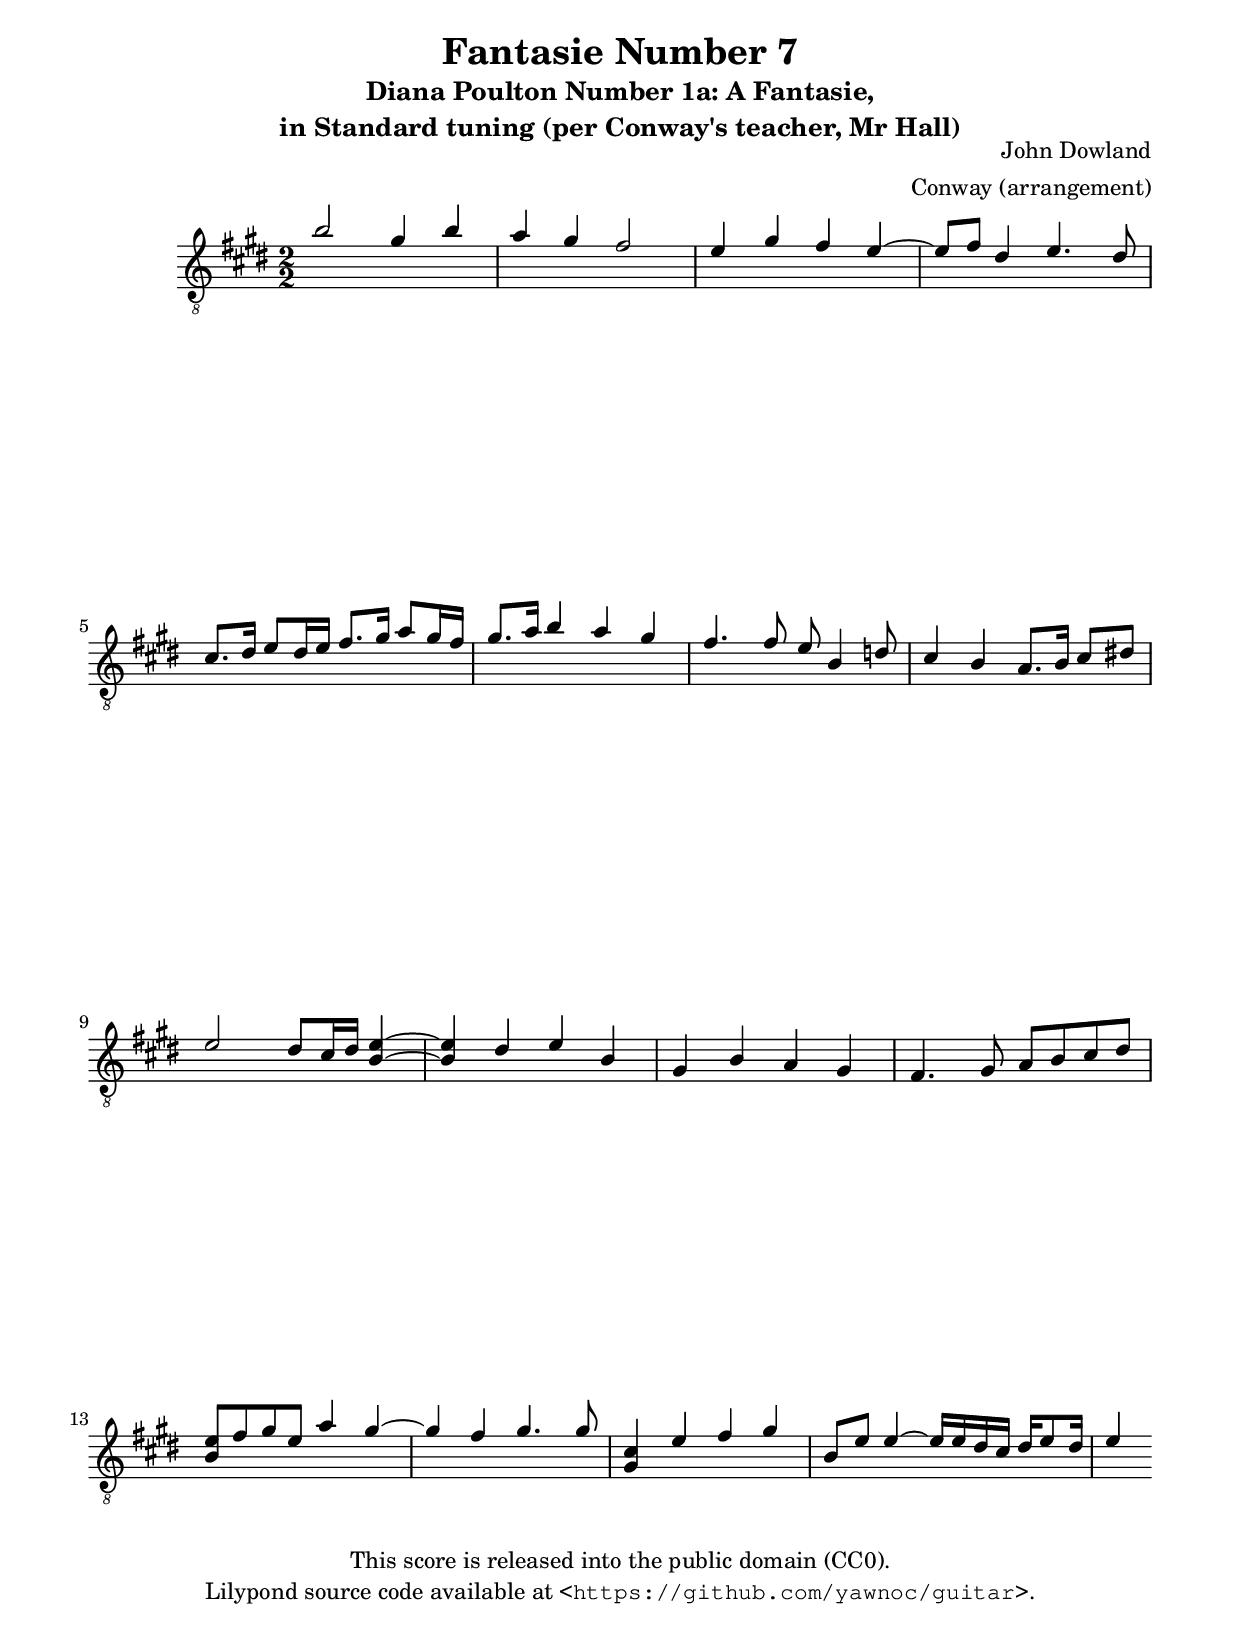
\version "2.18.2"


%%%%%%%%%%%%%%%%%%%%%%%%%%%%%%%%%%%%%%%%%%%%%%%%%%%%%%%%%%%%%%%%
% General
%%%%%%%%%%%%%%%%%%%%%%%%%%%%%%%%%%%%%%%%%%%%%%%%%%%%%%%%%%%%%%%%

\paper {
  top-margin = 1.5\cm
  left-margin = 1.5\cm
  right-margin = 1.5\cm
  bottom-margin = 1.5\cm
  ragged-last-bottom = ##f
  footnote-separator-markup = \markup { \vspace #1.5 }
}

globalSettings = {
  \accidentalStyle modern
  \compressFullBarRests
  \mergeDifferentlyHeadedOn
  \mergeDifferentlyDottedOn
  \numericTimeSignature
  \pointAndClickOff
  \override TextScript.extra-offset = #'(0 . 0.7)
  \override Score.FootnoteItem.annotation-line = ##f
}

origin-url = "https://github.com/yawnoc/guitar"

\header {
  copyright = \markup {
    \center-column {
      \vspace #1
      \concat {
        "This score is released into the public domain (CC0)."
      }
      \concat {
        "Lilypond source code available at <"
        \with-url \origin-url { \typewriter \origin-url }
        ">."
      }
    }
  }
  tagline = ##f
}

triplet = #(define-music-function
  (parser location music) (ly:music?)
  #{
    \tuplet 3/2 { $music }
  #}
)

tripletDuple = #(define-music-function
  (parser location music) (ly:music?)
  #{
    \tuplet 6/4 { $music }
  #}
)

overrideBeamedStemLengths = #(define-scheme-function
  (parser location lengths) (list?)
  #{
    \override Stem.details.beamed-lengths = $lengths
  #}
)
revertBeamedStemLengths = { \revert Stem.details.beamed-lengths }

overrideBeamVerticalPositions = #(define-scheme-function
  (parser location positions) (pair?)
  #{
    \override Beam.positions = $positions
  #}
)

%%%%%%%%%%%%%%%%%%%%%%%%%%%%%%%%%%%%%%%%%%%%%%%%%%%%%%%%%%%%%%%%
% Semantic bar lines
%%%%%%%%%%%%%%%%%%%%%%%%%%%%%%%%%%%%%%%%%%%%%%%%%%%%%%%%%%%%%%%%

barLineGoto = { \bar "||" }
barLineKeyChange = { \bar "||" }
barLineEnd = { \bar "|." }

%%%%%%%%%%%%%%%%%%%%%%%%%%%%%%%%%%%%%%%%%%%%%%%%%%%%%%%%%%%%%%%%
% Guitar notation
%%%%%%%%%%%%%%%%%%%%%%%%%%%%%%%%%%%%%%%%%%%%%%%%%%%%%%%%%%%%%%%%

stringNumbersAbove = { \set stringNumberOrientations = #'(up) }
stringNumbersBelow = { \set stringNumberOrientations = #'(down) }

fingeringAbove = { \set fingeringOrientations = #'(up) }
fingeringBelow = { \set fingeringOrientations = #'(down) }
fingeringAleft = { \set fingeringOrientations = #'(left) }
fingeringAright = { \set fingeringOrientations = #'(right) }

startGraceMusic = {
  <>(
  \override Fingering.font-size = -6
}
stopGraceMusic = {
  \revert Fingering.font-size
  <>)
}

overrideHorizontalShift = #(define-scheme-function
  (parser location distance) (number?)
  #{
    \override NoteColumn.force-hshift = $distance
  #}
)
revertHorizontalShift = { \revert NoteColumn.force-hshift }

barreSpan = #(define-music-function
  (parser location label offsetPair music)
  (string? (pair? (cons 0 0)) ly:music?)
  (let
    (
      (elements (extract-named-music music '(NoteEvent EventChord)))
    )
    (if
      (pair? elements)
      (let
        (
          (first-element (first elements))
          (last-element (last elements))
        )
        (set!
          (ly:music-property first-element 'articulations)
          (cons
            (make-music 'TextSpanEvent 'span-direction -1)
            (ly:music-property first-element 'articulations)
          )
        )
        (set!
          (ly:music-property last-element 'articulations)
          (cons
            (make-music 'TextSpanEvent 'span-direction 1)
            (ly:music-property last-element 'articulations)
          )
        )
      )
    )
  )
  #{
    \once \override TextSpanner.font-shape = #'upright
    \once \override TextSpanner.style = #'line
    \once \override TextSpanner.extra-offset = #offsetPair
    \once \override TextSpanner.bound-details = #`(
      (left
        (text . ,#{ \markup { \raise #-0.7 { #label \hspace #0.7 }} #})
        (Y . 0)
        (padding . -0.8)
        (attach-dir . -2)
      )
      (right
        (text . ,#{ \markup { \draw-line #'(0 . -1.3) } #}) ;; draw hook
        (Y . 0)
        (padding . -0.5)
        (attach-dir . 2)
      )
    )
    \once \override TextSpanner #'after-line-breaking = #(lambda (grob)
      (let*
        (
          (originalGrob (ly:grob-original grob))
          (splitGrobs (ly:spanner-broken-into originalGrob))
        )
        (if
          (and
            (>= (length splitGrobs) 2)
            (not (eq? (car (last-pair splitGrobs)) grob))
          )
          (begin
            (ly:grob-set-nested-property! grob
              '(bound-details right text)
              #{ \markup { \draw-line #'(0 . 0) } #} ;; suppress draw hook
            )
            (ly:grob-set-property! grob
              'extra-offset
              (cons
                (car offsetPair)
                (+ (cdr offsetPair) 0.7) ;; correction for suppressed hook
              )
            )
            (ly:grob-set-nested-property! grob
              '(bound-details right padding)
              #'-3 ;; increase spanner length
            )
          )
        )
      )
    )
    $music
  #}
)

barre = #(define-scheme-function
  (parser location label) (string?)
  #{
    \markup {
      \center-align {
        \hspace #0.7
        $label
      }
    }
  #}
)

nudgeNextBarre = #(define-scheme-function
  (parser location distance) (number?)
  #{
    \once \override TextScript.X-offset = $distance
  #}
)

position = #(define-scheme-function
  (parser location label) (string?)
  #{
    \markup {
      \center-align {
        \hspace #0.5
        $label
      }
    }
  #}
)

#(define-markup-command
  (markupString layout properties stringNumber) (markup?)
  (interpret-markup layout properties
    #{
      \markup \circle { \bold #stringNumber }
    #}
  )
)

#(define-markup-command
  (resonatesOn layout properties note stringNumber) (markup? markup?)
  (interpret-markup layout properties
    #{
      \markup { #note "resonates on" \markupString #stringNumber }
    #}
  )
)

%%%%%%%%%%%%%%%%%%%%%%%%%%%%%%%%%%%%%%%%%%%%%%%%%%%%%%%%%%%%%%%%
% Goto statements
%%%%%%%%%%%%%%%%%%%%%%%%%%%%%%%%%%%%%%%%%%%%%%%%%%%%%%%%%%%%%%%%

overrideGotoVisibility = {
  \once \override Score.RehearsalMark #'break-visibility = #'#(#t #t #f)
}

makeGotoMark = #(define-scheme-function
  (parser location label) (string?)
  #{
    \mark \markup { \small \italic $label }
  #}
)

simultaneousMarkSeparator = {
  \cadenzaOn
    s1073741824 % stupid, but works
  \cadenzaOff
}

coda = {
  \overrideGotoVisibility
  \mark \markup { \musicglyph #"scripts.coda" }
}

fine = {
  \overrideGotoVisibility
  \makeGotoMark Fine
}

dcAlCoda = {
  \overrideGotoVisibility
  \makeGotoMark "D.C. al Coda"
}

dcAlFine = {
  \overrideGotoVisibility
  \makeGotoMark "D.C. al Fine"
}

toCoda = {
  \overrideGotoVisibility
  \makeGotoMark "to Coda"
}



\header {
  title = "Fantasie Number 7"
  subtitle = \markup {
    \center-column {
      "Diana Poulton Number 1a: A Fantasie,"
      "in Standard tuning (per Conway's teacher, Mr Hall)"
    }
  }
  composer = "John Dowland"
  arranger = "Conway (arrangement)"
}


initialSignatures = {
  \clef "treble_8"
  \key e \major
  \time 2/2
  \set Timing.beamExceptions = #'()
  \set Timing.baseMoment = #(ly:make-moment 1/4)
  \set Timing.beatStructure = #'(1 1 1 1)
  \set Timing.beamExceptions = #'(
    (
      end
        .
      (
        ((1 . 8) . (4 4)) ;; quavers by fours
        ((1 . 12) . (3 3 3 3)) ;; anything shorter by beat
      )
    )
  )
}


highVoiceMusic = {
  
  % Main theme high
  \barNumberCheck #1
  \relative c'' {
    b2 gis4 b |
    a gis fis2 |
    e4 gis fis e~ |
    e8 fis dis4 e4. dis8 |
    cis8. dis16 e8 dis16 e fis8. gis16 a8 gis16 fis |
    gis8. a16 b4 a gis |
    fis4. fis8 e8 b4 d8 |
    cis4 b a8. b16 cis8 dis |
    e2 dis8 cis16 dis <e~ b~>4 |
    <e b> dis e
  }
  
  % Main theme low
  \barNumberCheck #10
  \relative c' {
    b4 |
    gis b a gis |
    fis4. gis8 a b cis dis |
    <e b> fis gis e a4 gis~ |
    gis fis gis4. gis8 |
    <cis, gis>4 e fis gis |
    b,8 e e4~ e16 e dis cis dis16 e8 dis16 |
    e4
  }
  
}


lowVoiceMusic = {
}


upperMiddleMusic = {
}


lowerMiddleMusic = {
}


allMusic = {
  \new Staff \with {
    midiInstrument = #"acoustic guitar (nylon)"
  }
  \globalSettings
  \initialSignatures
  <<
    << \highVoiceMusic >>
      \\
    << \lowVoiceMusic >>
      \\
    << \upperMiddleMusic >>
      \\
    << \lowerMiddleMusic >>
  >>
}


\score {
  \allMusic
}

\score {
  \allMusic
  \midi { }
}
